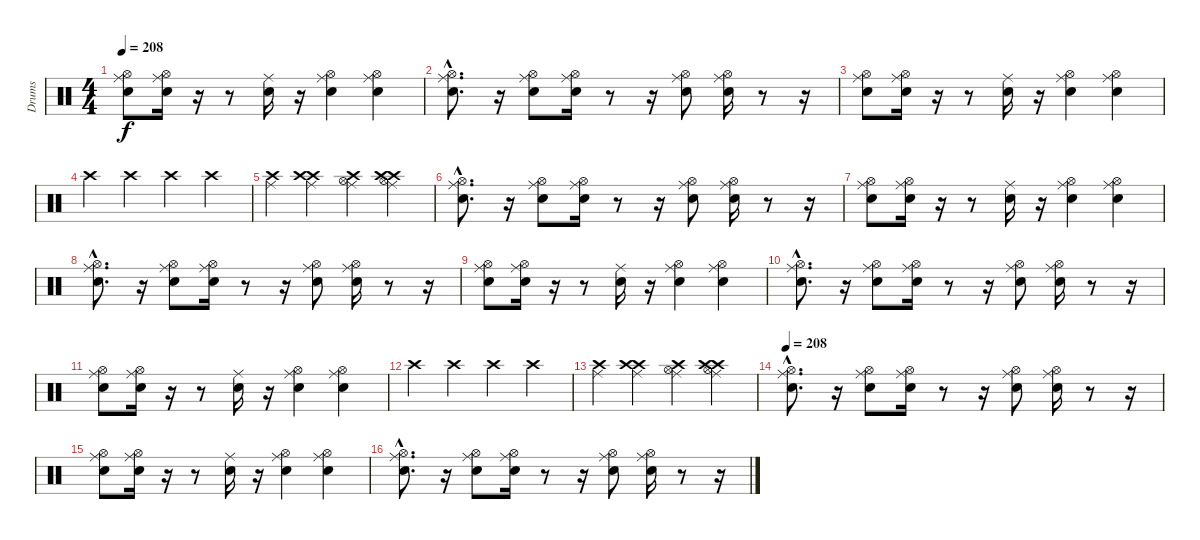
\track ("Drums" "Drums") {instrument percussion}
\staff {score}
\articulation defaults
\ts (4 4)
\tempo 208
\clef neutral
\ks c
("Hi-Hat (open)" "Ride (middle)" "Electric Snare (hit)").8{dy f} ("Hi-Hat (open)" "Ride (middle)" "Electric Snare (hit)").16 r.16 r.8 ("Ride (middle)" "Electric Snare (hit)").16 r.16 ("Electric Snare (hit)" "Ride (middle)" "Hi-Hat (open)").4 ("Electric Snare (hit)" "Ride (middle)" "Hi-Hat (open)").4 |
("Hi-Hat (open)"{hac} "Ride (middle)"{hac} "Electric Snare (hit)"{hac}).8{d} r.16 ("Hi-Hat (open)" "Ride (middle)" "Electric Snare (hit)").8 ("Hi-Hat (open)" "Ride (middle)" "Electric Snare (hit)").16 r.8 r.16 ("Hi-Hat (open)" "Ride (middle)" "Electric Snare (hit)").8 ("Hi-Hat (open)" "Ride (middle)" "Electric Snare (hit)").16 r.8 r.16 |
("Hi-Hat (open)" "Ride (middle)" "Electric Snare (hit)").8 ("Hi-Hat (open)" "Ride (middle)" "Electric Snare (hit)").16 r.16 r.8 ("Ride (middle)" "Electric Snare (hit)").16 r.16 ("Electric Snare (hit)" "Ride (middle)" "Hi-Hat (open)").4 ("Electric Snare (hit)" "Ride (middle)" "Hi-Hat (open)").4 |
"Crash high (hit)".4 "Crash high (hit)".4 "Crash high (hit)".4 "Crash high (hit)".4 |
("Ride (middle)" "Crash high (hit)").4 ("Crash high (hit)" "Ride (middle)" "Crash high (hit)").4 ("Hi-Hat (open)" "Ride (middle)" "Crash high (hit)").4 ("Crash high (hit)" "Hi-Hat (open)" "Ride (middle)" "Crash high (hit)").4 |
("Hi-Hat (open)"{hac} "Ride (middle)"{hac} "Electric Snare (hit)"{hac}).8{d} r.16 ("Hi-Hat (open)" "Ride (middle)" "Electric Snare (hit)").8 ("Hi-Hat (open)" "Ride (middle)" "Electric Snare (hit)").16 r.8 r.16 ("Hi-Hat (open)" "Ride (middle)" "Electric Snare (hit)").8 ("Hi-Hat (open)" "Ride (middle)" "Electric Snare (hit)").16 r.8 r.16 |
("Hi-Hat (open)" "Ride (middle)" "Electric Snare (hit)").8 ("Hi-Hat (open)" "Ride (middle)" "Electric Snare (hit)").16 r.16 r.8 ("Ride (middle)" "Electric Snare (hit)").16 r.16 ("Electric Snare (hit)" "Ride (middle)" "Hi-Hat (open)").4 ("Electric Snare (hit)" "Ride (middle)" "Hi-Hat (open)").4 |
("Hi-Hat (open)"{hac} "Ride (middle)"{hac} "Electric Snare (hit)"{hac}).8{d} r.16 ("Hi-Hat (open)" "Ride (middle)" "Electric Snare (hit)").8 ("Hi-Hat (open)" "Ride (middle)" "Electric Snare (hit)").16 r.8 r.16 ("Hi-Hat (open)" "Ride (middle)" "Electric Snare (hit)").8 ("Hi-Hat (open)" "Ride (middle)" "Electric Snare (hit)").16 r.8 r.16 |
("Hi-Hat (open)" "Ride (middle)" "Electric Snare (hit)").8 ("Hi-Hat (open)" "Ride (middle)" "Electric Snare (hit)").16 r.16 r.8 ("Ride (middle)" "Electric Snare (hit)").16 r.16 ("Electric Snare (hit)" "Ride (middle)" "Hi-Hat (open)").4 ("Electric Snare (hit)" "Ride (middle)" "Hi-Hat (open)").4 |
("Hi-Hat (open)"{hac} "Ride (middle)"{hac} "Electric Snare (hit)"{hac}).8{d} r.16 ("Hi-Hat (open)" "Ride (middle)" "Electric Snare (hit)").8 ("Hi-Hat (open)" "Ride (middle)" "Electric Snare (hit)").16 r.8 r.16 ("Hi-Hat (open)" "Ride (middle)" "Electric Snare (hit)").8 ("Hi-Hat (open)" "Ride (middle)" "Electric Snare (hit)").16 r.8 r.16 |
("Hi-Hat (open)" "Ride (middle)" "Electric Snare (hit)").8 ("Hi-Hat (open)" "Ride (middle)" "Electric Snare (hit)").16 r.16 r.8 ("Ride (middle)" "Electric Snare (hit)").16 r.16 ("Electric Snare (hit)" "Ride (middle)" "Hi-Hat (open)").4 ("Electric Snare (hit)" "Ride (middle)" "Hi-Hat (open)").4 |
"Crash high (hit)".4 "Crash high (hit)".4 "Crash high (hit)".4 "Crash high (hit)".4 |
("Ride (middle)" "Crash high (hit)").4 ("Crash high (hit)" "Ride (middle)" "Crash high (hit)").4 ("Hi-Hat (open)" "Ride (middle)" "Crash high (hit)").4 ("Crash high (hit)" "Hi-Hat (open)" "Ride (middle)" "Crash high (hit)").4 |
\tempo 208
("Hi-Hat (open)"{hac} "Ride (middle)"{hac} "Electric Snare (hit)"{hac}).8{d} r.16 ("Hi-Hat (open)" "Ride (middle)" "Electric Snare (hit)").8 ("Hi-Hat (open)" "Ride (middle)" "Electric Snare (hit)").16 r.8 r.16 ("Hi-Hat (open)" "Ride (middle)" "Electric Snare (hit)").8 ("Hi-Hat (open)" "Ride (middle)" "Electric Snare (hit)").16 r.8 r.16 |
("Hi-Hat (open)" "Ride (middle)" "Electric Snare (hit)").8 ("Hi-Hat (open)" "Ride (middle)" "Electric Snare (hit)").16 r.16 r.8 ("Ride (middle)" "Electric Snare (hit)").16 r.16 ("Electric Snare (hit)" "Ride (middle)" "Hi-Hat (open)").4 ("Electric Snare (hit)" "Ride (middle)" "Hi-Hat (open)").4 |
("Hi-Hat (open)"{hac} "Ride (middle)"{hac} "Electric Snare (hit)"{hac}).8{d} r.16 ("Hi-Hat (open)" "Ride (middle)" "Electric Snare (hit)").8 ("Hi-Hat (open)" "Ride (middle)" "Electric Snare (hit)").16 r.8 r.16 ("Hi-Hat (open)" "Ride (middle)" "Electric Snare (hit)").8 ("Hi-Hat (open)" "Ride (middle)" "Electric Snare (hit)").16 r.8 r.16
